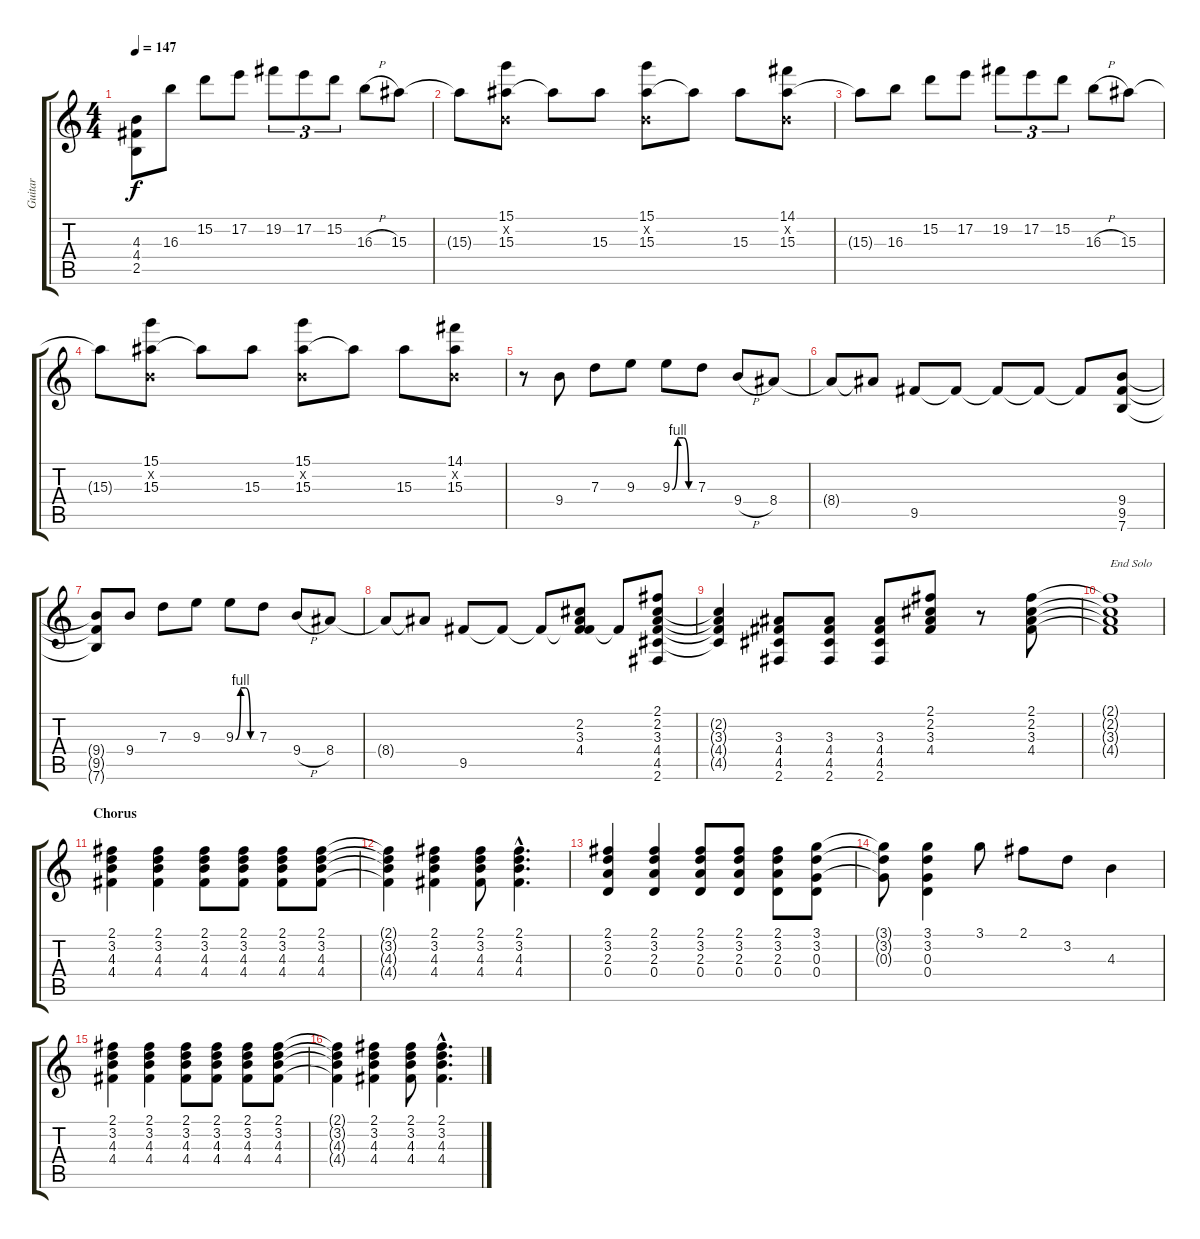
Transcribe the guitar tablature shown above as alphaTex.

\track ("Guitar" "Guitar") {instrument electricguitarclean}
\staff {score tabs}
\tuning (E4 B3 G3 D3 A2 E2) {hide}
\ts (4 4)
\tempo 147
\clef g2
\ks c
(4.3{t} 4.4{t} 2.5{t}).8{dy f} 16.3.8 15.2.8 17.2.8 19.2.8{tu (3 2)} 17.2.8{tu (3 2)} 15.2.8{tu (3 2)} 16.3{h}.8 15.3.8 |
15.3{t}.8 (15.1 0.2{x} 15.3).8 15.3{t}.8 15.3.8 (15.1 0.2{x} 15.3).8 15.3{t}.8 15.3.8 (14.1 0.2{x} 15.3).8 |
15.3{t}.8 16.3.8 15.2.8 17.2.8 19.2.8{tu (3 2)} 17.2.8{tu (3 2)} 15.2.8{tu (3 2)} 16.3{h}.8 15.3.8 |
15.3{t}.8 (15.1 0.2{x} 15.3).8 15.3{t}.8 15.3.8 (15.1 0.2{x} 15.3).8 15.3{t}.8 15.3.8 (14.1 0.2{x} 15.3).8 |
r.8 9.4.8 7.3.8 9.3.8 9.3{be (custom 0 0 15 4 30 4 45 0 60 0)}.8 7.3.8 9.4{h}.8 8.4.8 |
8.4{t}.8 8.4{t}.8 9.5.8 9.5{t}.8 9.5{t}.8 9.5{t}.8 9.5{t}.8 (9.4 9.5 7.6).8 |
(9.4{t} 9.5{t} 7.6{t}).8 9.4.8 7.3.8 9.3.8 9.3{be (custom 0 0 15 4 30 4 45 0 60 0)}.8 7.3.8 9.4{h}.8 8.4.8 |
8.4{t}.8 8.4{t}.8 9.5.8 9.5{t}.8 9.5{t}.8 (2.2 3.3 4.4 9.5{t}).8 9.5{t}.8 (2.1 2.2 3.3 4.4 4.5 2.6).8 |
(2.2{t} 3.3{t} 4.4{t} 4.5{t}).4 (3.3 4.4 4.5 2.6).8 (3.3 4.4 4.5 2.6).8 (3.3 4.4 4.5 2.6).8 (2.1 2.2 3.3 4.4).8 r.8 (2.1 2.2 3.3 4.4).8 |
(2.1{t} 2.2{t} 3.3{t} 4.4{t}).1{txt "End Solo"} |
\section ("" "Chorus")
(2.1 3.2 4.3 4.4).4 (2.1 3.2 4.3 4.4).4 (2.1 3.2 4.3 4.4).8 (2.1 3.2 4.3 4.4).8 (2.1 3.2 4.3 4.4).8 (2.1 3.2 4.3 4.4).8 |
(2.1{t} 3.2{t} 4.3{t} 4.4{t}).4 (2.1 3.2 4.3 4.4).4 (2.1 3.2 4.3 4.4).8 (2.1{hac} 3.2{hac} 4.3{hac} 4.4).4{d} |
(2.1 3.2 2.3 0.4).4 (2.1 3.2 2.3 0.4).4 (2.1 3.2 2.3 0.4).8 (2.1 3.2 2.3 0.4).8 (2.1 3.2 2.3 0.4).8 (3.1 3.2 0.3 0.4).8 |
(3.1{t} 3.2{t} 0.3{t}).8 (3.1 3.2 0.3 0.4).4 3.1.8 2.1.8 3.2.8 4.3.4 |
(2.1 3.2 4.3 4.4).4 (2.1 3.2 4.3 4.4).4 (2.1 3.2 4.3 4.4).8 (2.1 3.2 4.3 4.4).8 (2.1 3.2 4.3 4.4).8 (2.1 3.2 4.3 4.4).8 |
(2.1{t} 3.2{t} 4.3{t} 4.4{t}).4 (2.1 3.2 4.3 4.4).4 (2.1 3.2 4.3 4.4).8 (2.1{hac} 3.2{hac} 4.3{hac} 4.4{hac}).4{d}
